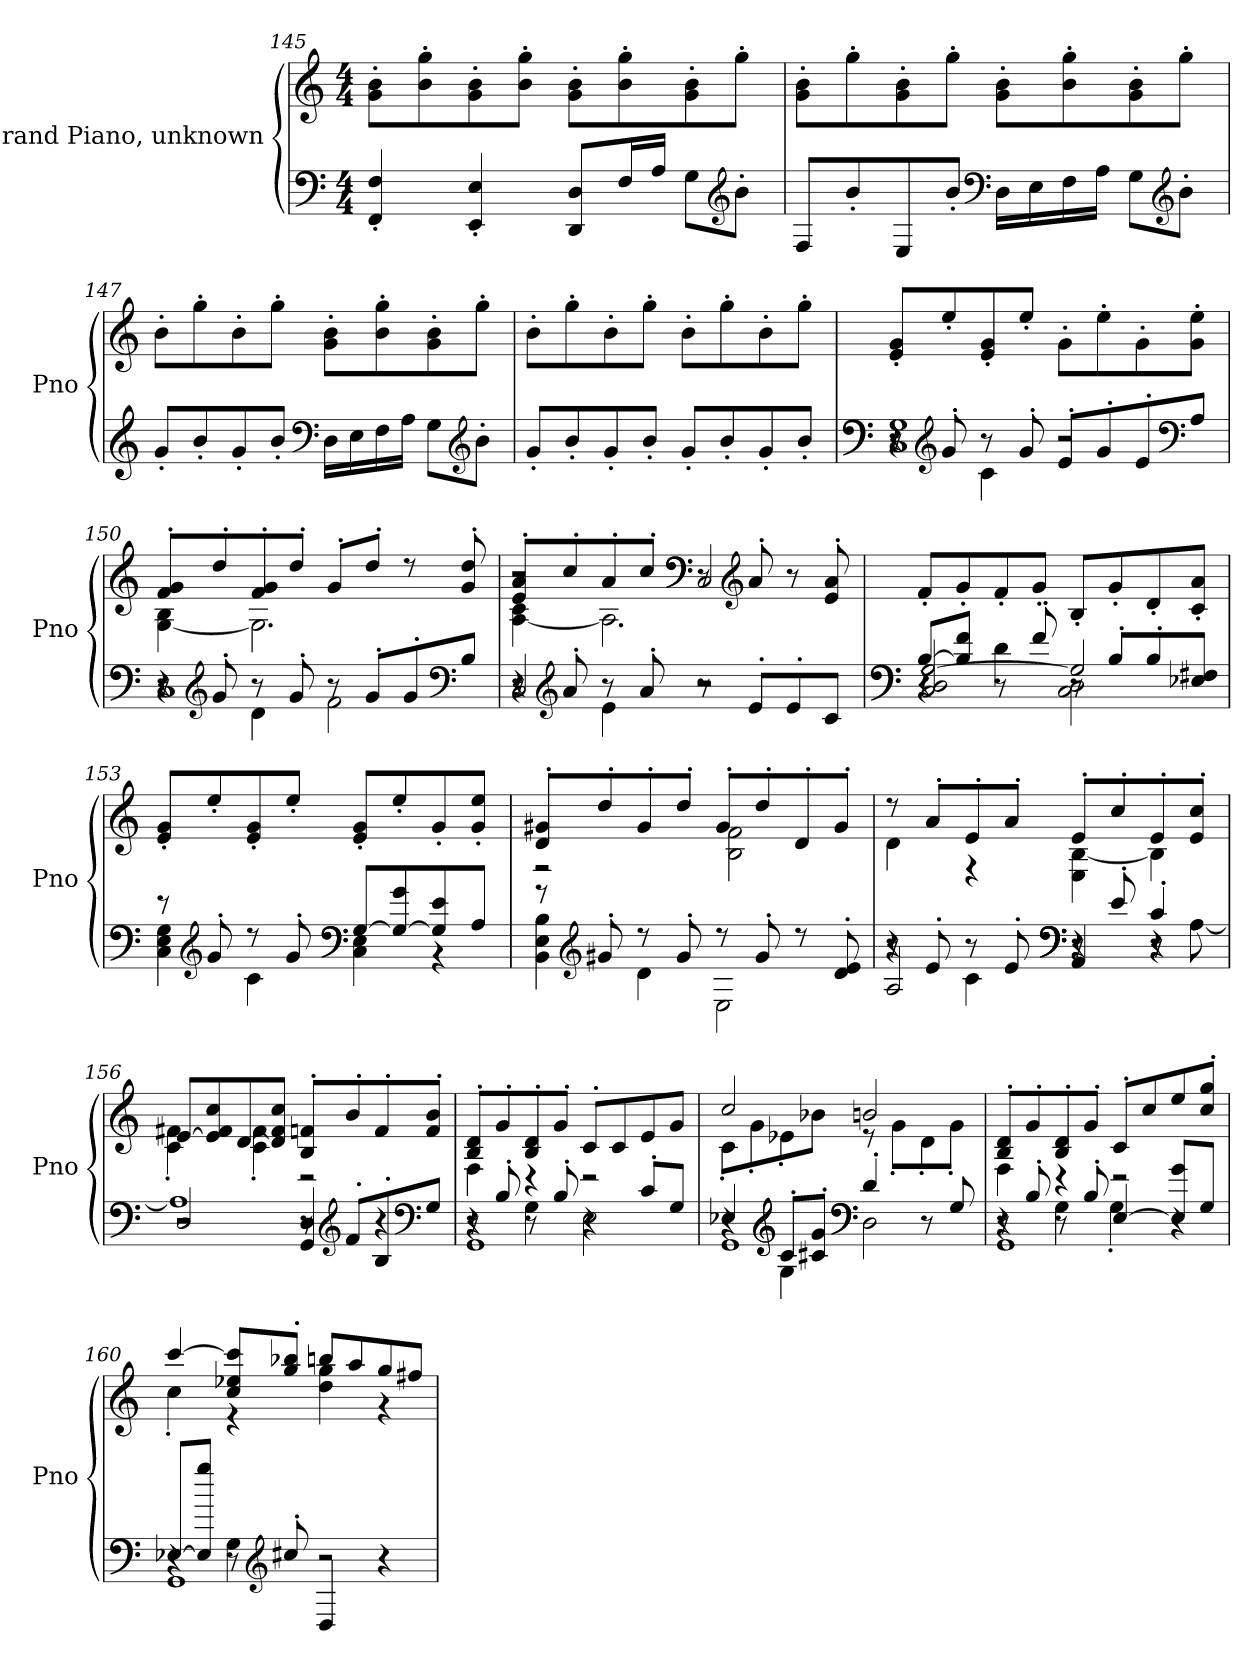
**kern	**kern
*part1	*part1
*staff2	*staff1
*I"Grand Piano, unknown	*
*I'Pno	*
*clefF4	*clefG2
*k[]	*k[]
*M4/4	*M4/4
=145	=145
4FF/' 4F/'	8g\' 8b\'L
.	8b\' 8gg\'
4EE/' 4E/'	8g\' 8b\'
.	8b\' 8gg\'J
8DD/ 8D/L	8g\' 8b\'L
16F/L	8b\' 8gg\'
16A/JJ	.
8G\L	8g\' 8b\'
*clefG2	*
8b'\J	8gg'\J
=146	=146
8F/L	8g\' 8b\'L
8b'/	8gg'\
8E/	8g\' 8b\'
8b'/J	8gg'\J
*clefF4	*
16D\LL	8g\' 8b\'L
16E\	.
16F\	8b\' 8gg\'
16A\JJ	.
8G\L	8g\' 8b\'
*clefG2	*
8b'\J	8gg'\J
!!LO:LB:g=z
=147	=147
8g'/L	8b'\L
8b'/	8gg'\
8g'/	8b'\
8b'/J	8gg'\J
*clefF4	*
16D\LL	8g\' 8b\'L
16E\	.
16F\	8b\' 8gg\'
16A\JJ	.
8G\L	8g\' 8b\'
*clefG2	*
8b'\J	8gg'\J
=148	=148
8g'/L	8b'\L
8b'/	8gg'\
8g'/	8b'\
8b'/J	8gg'\J
8g'/L	8b'\L
8b'/	8gg'\
8g'/	8b'\
8b'/J	8gg'\J
=149	=149
*clefF4	*
*^	*
*	*^	*
8r	4r	1C 1G	8e/' 8g/'L
*clefG2	*	*	*
8g'/	.	.	8ee'/
8r	4c\	.	8e/' 8g/'
8g'/	.	.	8ee'/J
8e'/L	2r	.	8g'\L
8g'/	.	.	8ee'\
8e'/	.	.	8g'\
*clefF4	*	*	*
8A/J	.	.	8g\' 8ee\'J
!!LO:LB:g=z
=150	=150	=150	=150
*	*	*	*^
8r	4r	1C	8f/' 8g/'L	[4G\ 4B\
*clefG2	*	*	*	*
8g'/	.	.	8dd'/	.
8r	4d\	.	8f/' 8g/'	2.G\]
8g'/	.	.	8dd'/J	.
8r	2f\	.	8g'/L	.
8g'/L	.	.	8dd'/J	.
8g'/	.	.	8r	.
*clefF4	*	*	*	*
8B/J	.	.	8g/' 8dd/'	.
=151	=151	=151	=151	=151
*	*	*	*	*^
8r	4r	2C/	8e/' 8a/'L	[4A\ 4c\	2r
*clefG2	*	*	*	*	*
8a'/	.	.	8cc'/	.	.
8r	4e\	.	8a'/	2.A\]	.
8a'/	.	.	8cc'/J	.	.
*	*	*	*clefF4	*	*
8r	2r	2r	8r	.	2C/
*	*	*	*clefG2	*	*
8e'/L	.	.	8a'/	.	.
8e'/	.	.	8r	.	.
8c/J	.	.	8e/' 8a/'	.	.
*	*	*	*v	*v	*v
=152	=152	=152	=152
*clefF4	*	*	*
[8B/L	4r	2C/ 2D/ [2G/	8f'/L
8B/] 8f/J	.	.	8g'/
8r	4d\	.	8f'/
8f'/	.	.	8g'/J
8r	2C\ 2D\	2G/]	8B'/L
8B'/L	.	.	8g'/
8B'/	.	.	8d'/
8E-X/ 8F#X/J	.	.	8c/' 8a/'J
*	*v	*v	*
!!LO:LB:g=z
=153	=153	=153
8r	4C\ 4E\ 4G\	8e/' 8g/'L
*clefG2	*	*
8g'/	.	8ee'/
8r	4c\	8e/' 8g/'
8g'/	.	8ee'/J
*clefF4	*	*
[8G/L	4C\ 4E\	8e/' 8g/'L
8G/_ 8g/	.	8ee'/
8G/] 8e/	4r	8g'/
8A/J	.	8g/' 8ee/'J
=154	=154	=154
*	*	*^
8r	4BB\ 4E\ 4B\	8d/' 8g#X/'L	2r
*clefG2	*	*	*
8g#X'/	.	8dd'/	.
8r	4d\	8g#'/	.
8g#'/	.	8dd'/J	.
8r	2E\	8g#'/L	2B\ 2f\
8g#'/	.	8dd'/	.
8r	.	8d'/	.
8d/' 8e/'	.	8g#'/J	.
=155	=155	=155	=155
*	*^	*	*
8r	4r	2A/	8r	4d\
8e'/	.	.	8a'/L	.
8r	4c\	.	8e'/	4r
8e'/	.	.	8a'/J	.
*clefF4	*	*	*	*
8r	4r	4AA/	8e'/L	4E\ [4B\
8e'/	.	.	8cc'/	.
4c'/	8r	4r	8e'/	4B\]
.	[8A\	.	8e/' 8cc/'J	.
!!LO:PB:g=z	!!
=156	=156	=156	=156	=156
2D/	1A]	2r	[8e/L	4c\' 4f#X\'
.	.	.	8e/] 8f#/ 8cc/	.
.	.	.	[8d/	4c\' 4f#\'
.	.	.	8d/] 8f#/ 8cc/J	.
8r	.	4GG/ 4D/	8B/' 8fn/'L	2r
*clefG2	*	*	*	*
8f'/L	.	.	8b'/	.
8B'/	.	4r	8f'/	.
*clefF4	*	*	*	*
8G/J	.	.	8f/' 8b/'J	.
=157	=157	=157	=157	=157
8r	4r	1GG	8B/' 8d/'L	4F\
8B'/	.	.	8g'/	.
8r	4G\	.	8B/' 8d/'	4r
8B'/	.	.	8g'/J	.
4r	2E\	.	8c'/L	2r
.	.	.	8c/	.
8c'/L	.	.	8e/	.
8G/J	.	.	8g/J	.
=158	=158	=158	=158	=158
4E-X/	4r	1GG	2cc/	8c'\L
.	.	.	.	8g'\
*clefG2	*	*	*	*
8c'/L	4G\	.	.	8e-X'\
8c#X/' 8g/'J	.	.	.	8b-X\J
*clefF4	*	*	*	*
4d'/	2D\	.	2bn/	8r
.	.	.	.	8g'\L
8r	.	.	.	8d'\
8G/	.	.	.	8g'\J
!!LO:LB:g=z	!!
=159	=159	=159	=159	=159
8r	4r	1GG	8B/' 8d/'L	4F\
8B'/	.	.	8g'/	.
8r	4G\	.	8B/' 8d/'	4r
8B'/	.	.	8g'/J	.
[4E/	4G'\	.	8c'/L	2r
.	.	.	8cc/	.
8E/] 8g/L	4r	.	8ee/	.
8G/J	.	.	8cc/' 8gg/'J	.
=160	=160	=160	=160	=160
[8E-X/L	4r	1GG	[4ccc/	4cc'\
8E-/] 8gg/J	.	.	.	.
8r	4G\	.	8cc/ 8ee-X/ 8ccc/]L	4r
*clefG2	*	*	*	*
8cc#X'/	.	.	8gg/' 8bb-X/'J	.
4D/	2r	.	8bbn/L	4dd\ 4gg\
.	.	.	8aa/	.
4r	.	.	8gg/	4r
.	.	.	8ff#X/J	.
*v	*v	*v	*	*
*	*v	*v
=	=
*-	*-
